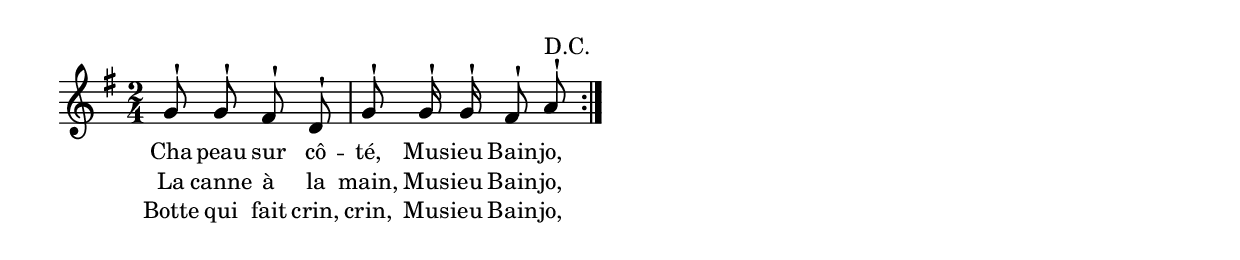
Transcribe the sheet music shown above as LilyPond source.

% 136-p2.ly - Score sheet for "Musieu Bainjo"
% Copyright (C) 2007  Marcus Brinkmann <marcus@gnu.org>
%
% This score sheet is free software; you can redistribute it and/or
% modify it under the terms of the Creative Commons Legal Code
% Attribution-ShareALike as published by Creative Commons; either
% version 2.0 of the License, or (at your option) any later version.
%
% This score sheet is distributed in the hope that it will be useful,
% but WITHOUT ANY WARRANTY; without even the implied warranty of
% MERCHANTABILITY or FITNESS FOR A PARTICULAR PURPOSE.  See the
% Creative Commons Legal Code Attribution-ShareALike for more details.
%
% You should have received a copy of the Creative Commons Legal Code
% Attribution-ShareALike along with this score sheet; if not, write to
% Creative Commons, 543 Howard Street, 5th Floor,
% San Francisco, CA 94105-3013  United States

\version "2.21.0"

%\header
%{
%  title = "Musieu Bainjo"
%  composer = "trad."
%}

melody =
<<
     \context Voice
    {
	\set Staff.midiInstrument = "acoustic grand"
	\override Staff.VerticalAxisGroup.minimum-Y-extent = #'(0 . 0)
	
	\autoBeamOff

	\time 2/4
	\clef violin
	\key g \major
	{
	    \repeat volta 2
	    {
		g'8^! g'^! fis'^! d'^! |
		g'8^! g'16^! g'^! fis'8^! a'^!^\markup { D.C. }
	    }
	}
    }
    \new Lyrics
    \lyricsto "" {
        \override LyricText.font-size = #0
        \override StanzaNumber.font-size = #-1

	Cha -- peau sur cô -- té, Mus -- ieu Bain -- jo,
    }
    \new Lyrics
    \lyricsto "" {
        \override LyricText.font-size = #0
        \override StanzaNumber.font-size = #-1

	La canne à la main, Mus -- ieu Bain -- jo,
    }
    \new Lyrics
    \lyricsto "" {
        \override LyricText.font-size = #0
        \override StanzaNumber.font-size = #-1

	Botte qui fait crin, crin, Mus -- ieu Bain -- jo,
    }
    
>>


\score
{
  \new Staff { \melody }

  \layout { indent = 0.0 }
}

\score
{
  \new Staff { \unfoldRepeats \melody }

  
  \midi {
    \tempo 4 = 80
    }


}
